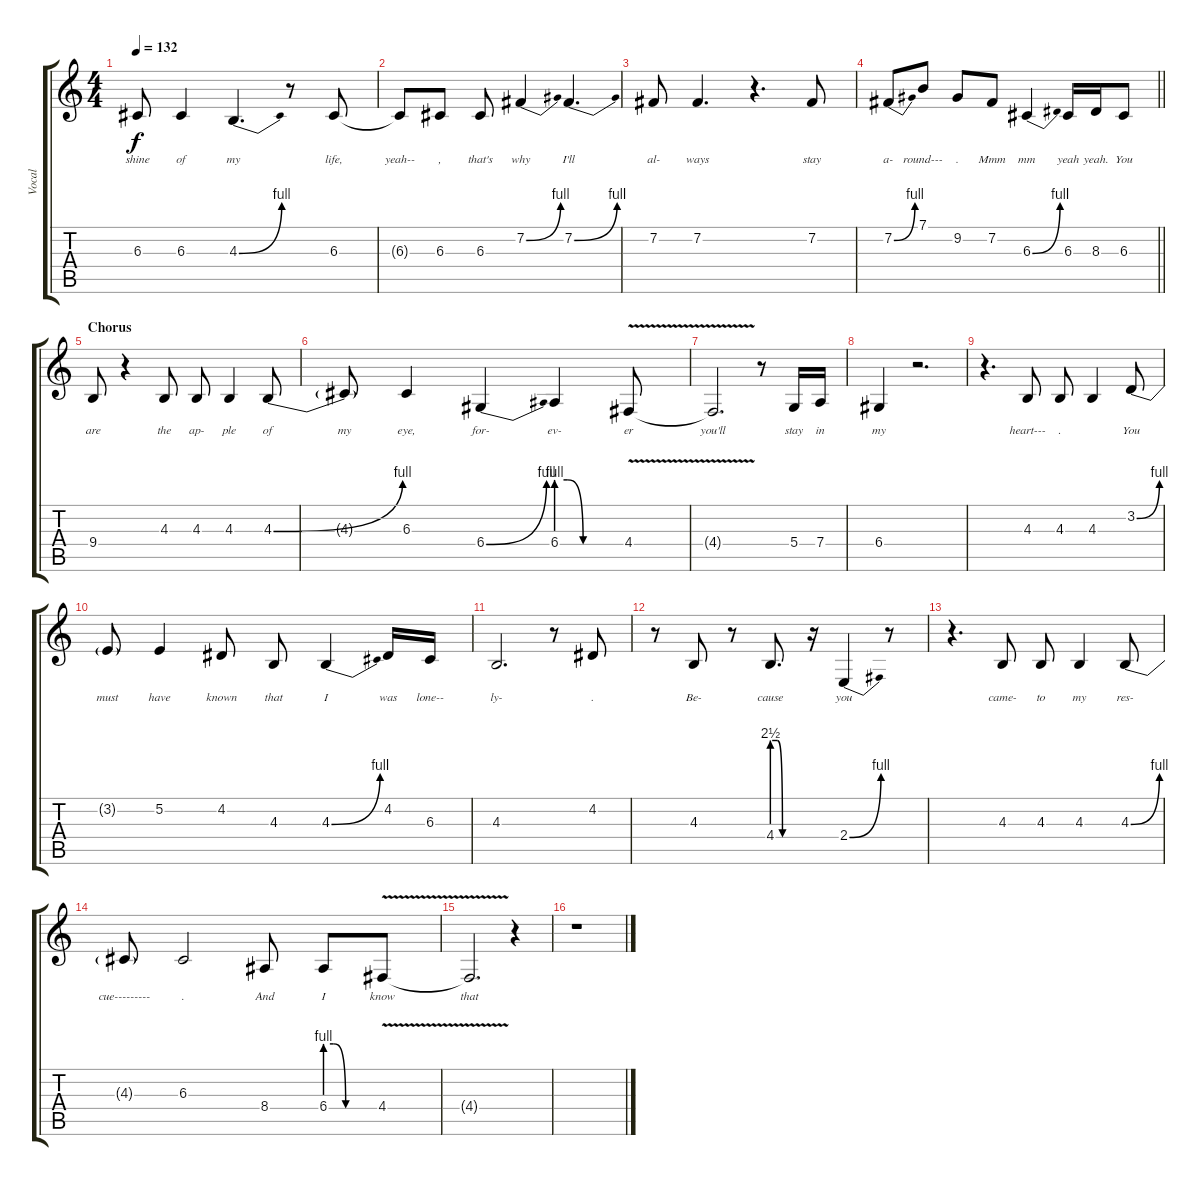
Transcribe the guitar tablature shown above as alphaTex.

\track ("Vocal" "Vocal") {instrument clarinet}
\staff {score tabs}
\tuning (E4 B3 G3 D3 A2 E2) {hide}
\ts (4 4)
\tempo 132
\clef g2
\ks c
6.3{t}.8{lyrics (0 "shine") lyrics (1 "") lyrics (2 "") lyrics (3 "") lyrics (4 "") dy f} 6.3.4{lyrics (0 "of") lyrics (1 "") lyrics (2 "") lyrics (3 "") lyrics (4 "")} 4.3{be (bend 0 0 60 4)}.4{d lyrics (0 "my") lyrics (1 "") lyrics (2 "") lyrics (3 "") lyrics (4 "")} r.8 6.3.8{lyrics (0 "life,") lyrics (1 "") lyrics (2 "") lyrics (3 "") lyrics (4 "")} |
6.3{t}.8{lyrics (0 "yeah--") lyrics (1 "") lyrics (2 "") lyrics (3 "") lyrics (4 "")} 6.3.8{lyrics (0 ",") lyrics (1 "") lyrics (2 "") lyrics (3 "") lyrics (4 "")} 6.3.8{lyrics (0 "that's") lyrics (1 "") lyrics (2 "") lyrics (3 "") lyrics (4 "")} 7.2{be (bend 0 0 60 4)}.4{lyrics (0 "why") lyrics (1 "") lyrics (2 "") lyrics (3 "") lyrics (4 "")} 7.2{be (bend 0 0 60 4)}.4{d lyrics (0 "I'll") lyrics (1 "") lyrics (2 "") lyrics (3 "") lyrics (4 "")} |
7.2.8{lyrics (0 "al-") lyrics (1 "") lyrics (2 "") lyrics (3 "") lyrics (4 "")} 7.2.4{d lyrics (0 "ways") lyrics (1 "") lyrics (2 "") lyrics (3 "") lyrics (4 "")} r.4{d} 7.2.8{lyrics (0 "stay") lyrics (1 "") lyrics (2 "") lyrics (3 "") lyrics (4 "")} |
\barLineRight lightlight
7.2{be (bend 0 0 60 4)}.8{lyrics (0 "a-") lyrics (1 "") lyrics (2 "") lyrics (3 "") lyrics (4 "")} 7.1.8{lyrics (0 "round---") lyrics (1 "") lyrics (2 "") lyrics (3 "") lyrics (4 "")} 9.2.8{lyrics (0 ".") lyrics (1 "") lyrics (2 "") lyrics (3 "") lyrics (4 "")} 7.2.8{lyrics (0 "Mmm") lyrics (1 "") lyrics (2 "") lyrics (3 "") lyrics (4 "")} 6.3{be (bend 0 0 60 4)}.4{lyrics (0 "mm") lyrics (1 "") lyrics (2 "") lyrics (3 "") lyrics (4 "")} 6.3.16{lyrics (0 "yeah") lyrics (1 "") lyrics (2 "") lyrics (3 "") lyrics (4 "")} 8.3.16{lyrics (0 "yeah.") lyrics (1 "") lyrics (2 "") lyrics (3 "") lyrics (4 "")} 6.3.8{lyrics (0 "You") lyrics (1 "") lyrics (2 "") lyrics (3 "") lyrics (4 "")} |
\section ("" "Chorus")
9.4.8{lyrics (0 "are") lyrics (1 "") lyrics (2 "") lyrics (3 "") lyrics (4 "")} r.4 4.3.8{lyrics (0 "the") lyrics (1 "") lyrics (2 "") lyrics (3 "") lyrics (4 "")} 4.3.8{lyrics (0 "ap-") lyrics (1 "") lyrics (2 "") lyrics (3 "") lyrics (4 "")} 4.3.4{lyrics (0 "ple") lyrics (1 "") lyrics (2 "") lyrics (3 "") lyrics (4 "")} 4.3{be (bend 0 0 60 4)}.8{lyrics (0 "of") lyrics (1 "") lyrics (2 "") lyrics (3 "") lyrics (4 "")} |
4.3{t}.8{lyrics (0 "my") lyrics (1 "") lyrics (2 "") lyrics (3 "") lyrics (4 "")} 6.3.4{lyrics (0 "eye,") lyrics (1 "") lyrics (2 "") lyrics (3 "") lyrics (4 "")} 6.4{be (bend 0 0 60 4)}.4{lyrics (0 "for-") lyrics (1 "") lyrics (2 "") lyrics (3 "") lyrics (4 "")} 6.4{be (custom 0 4 10 4 25 0 40 0 60 0)}.4{lyrics (0 "ev-") lyrics (1 "") lyrics (2 "") lyrics (3 "") lyrics (4 "")} 4.4{v}.8{lyrics (0 "er") lyrics (1 "") lyrics (2 "") lyrics (3 "") lyrics (4 "")} |
4.4{t}.2{d lyrics (0 "you'll") lyrics (1 "") lyrics (2 "") lyrics (3 "") lyrics (4 "")} r.8 5.4.16{lyrics (0 "stay") lyrics (1 "") lyrics (2 "") lyrics (3 "") lyrics (4 "")} 7.4.16{lyrics (0 "in") lyrics (1 "") lyrics (2 "") lyrics (3 "") lyrics (4 "")} |
6.4.4{lyrics (0 "my") lyrics (1 "") lyrics (2 "") lyrics (3 "") lyrics (4 "")} r.2{d} |
r.4{d} 4.3.8{lyrics (0 "heart---") lyrics (1 "") lyrics (2 "") lyrics (3 "") lyrics (4 "")} 4.3.8{lyrics (0 ".") lyrics (1 "") lyrics (2 "") lyrics (3 "") lyrics (4 "")} 4.3.4{lyrics (0 "") lyrics (1 "") lyrics (2 "") lyrics (3 "") lyrics (4 "")} 3.2{be (bend 0 0 60 4)}.8{lyrics (0 "You") lyrics (1 "") lyrics (2 "") lyrics (3 "") lyrics (4 "")} |
3.2{t}.8{lyrics (0 "must") lyrics (1 "") lyrics (2 "") lyrics (3 "") lyrics (4 "")} 5.2.4{lyrics (0 "have") lyrics (1 "") lyrics (2 "") lyrics (3 "") lyrics (4 "")} 4.2.8{lyrics (0 "known") lyrics (1 "") lyrics (2 "") lyrics (3 "") lyrics (4 "")} 4.3.8{lyrics (0 "that") lyrics (1 "") lyrics (2 "") lyrics (3 "") lyrics (4 "")} 4.3{be (bend 0 0 60 4)}.4{lyrics (0 "I") lyrics (1 "") lyrics (2 "") lyrics (3 "") lyrics (4 "")} 4.2.16{lyrics (0 "was") lyrics (1 "") lyrics (2 "") lyrics (3 "") lyrics (4 "")} 6.3.16{lyrics (0 "lone--") lyrics (1 "") lyrics (2 "") lyrics (3 "") lyrics (4 "")} |
4.3.2{d lyrics (0 "ly-") lyrics (1 "") lyrics (2 "") lyrics (3 "") lyrics (4 "")} r.8 4.2.8{lyrics (0 ".") lyrics (1 "") lyrics (2 "") lyrics (3 "") lyrics (4 "")} |
r.8 4.3.8{lyrics (0 "Be-") lyrics (1 "") lyrics (2 "") lyrics (3 "") lyrics (4 "")} r.8 4.4{be (custom 0 10 10 10 20 0 40 0 60 0)}.8{d lyrics (0 "cause") lyrics (1 "") lyrics (2 "") lyrics (3 "") lyrics (4 "")} r.16 2.4{be (bend 0 0 60 4)}.4{lyrics (0 "you") lyrics (1 "") lyrics (2 "") lyrics (3 "") lyrics (4 "")} r.8 |
r.4{d} 4.3.8{lyrics (0 "came-") lyrics (1 "") lyrics (2 "") lyrics (3 "") lyrics (4 "")} 4.3.8{lyrics (0 "to") lyrics (1 "") lyrics (2 "") lyrics (3 "") lyrics (4 "")} 4.3.4{lyrics (0 "my") lyrics (1 "") lyrics (2 "") lyrics (3 "") lyrics (4 "")} 4.3{be (bend 0 0 60 4)}.8{lyrics (0 "res-") lyrics (1 "") lyrics (2 "") lyrics (3 "") lyrics (4 "")} |
4.3{t}.8{lyrics (0 "cue---------") lyrics (1 "") lyrics (2 "") lyrics (3 "") lyrics (4 "")} 6.3.2{lyrics (0 ".") lyrics (1 "") lyrics (2 "") lyrics (3 "") lyrics (4 "")} 8.4.8{lyrics (0 "And") lyrics (1 "") lyrics (2 "") lyrics (3 "") lyrics (4 "")} 6.4{be (custom 0 4 10 4 25 0 40 0 60 0)}.8{lyrics (0 "I") lyrics (1 "") lyrics (2 "") lyrics (3 "") lyrics (4 "")} 4.4{v}.8{lyrics (0 "know") lyrics (1 "") lyrics (2 "") lyrics (3 "") lyrics (4 "")} |
4.4{t}.2{d lyrics (0 "that") lyrics (1 "") lyrics (2 "") lyrics (3 "") lyrics (4 "")} r.4 |
r.1
